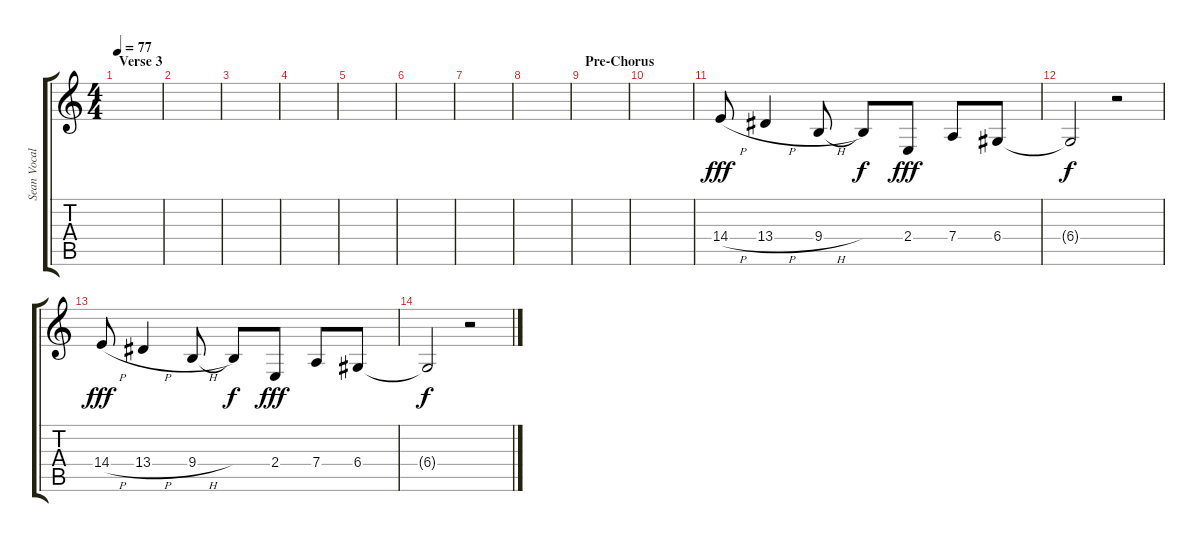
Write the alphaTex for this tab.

\track ("Sean Vocals" "Sean Vocal") {instrument oboe}
\staff {score tabs}
\tuning (E4 B3 G3 D3 A2 E2) {hide}
\ts (4 4)
\section ("" "Verse 3")
\tempo 77
\clef g2
\ks c
|
|
|
|
|
|
|
|
\section ("" "Pre-Chorus")
|
|
14.4{h}.8{dy fff} 13.4{h}.4 9.4{h}.8 9.4{t}.8{dy f} 2.4.8{dy fff} 7.4.8 6.4.8 |
6.4{t}.2{dy f} r.2 |
14.4{h}.8{dy fff} 13.4{h}.4 9.4{h}.8 9.4{t}.8{dy f} 2.4.8{dy fff} 7.4.8 6.4.8 |
6.4{t}.2{dy f} r.2
